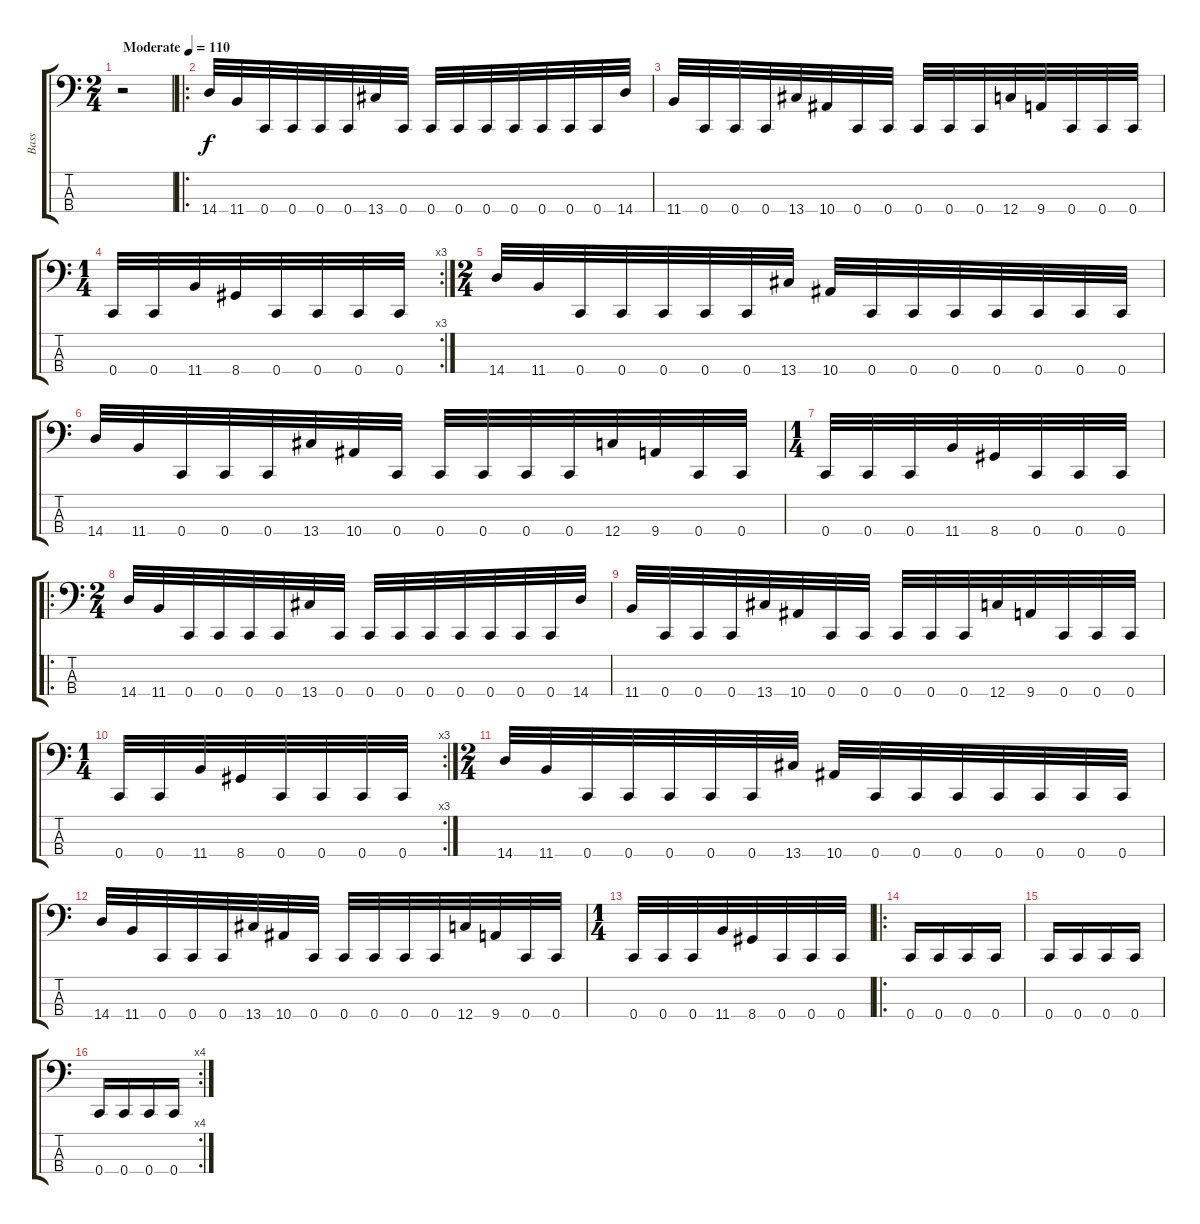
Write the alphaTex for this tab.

\track ("Bass" "Bass") {instrument electricbasspick}
\staff {score tabs}
\tuning (F2 C2 G1 C1) {hide}
\ts (2 4)
\tempo (110 "Moderate")
\clef f4
\ks c
r.2{dy f instrument electricbasspick} |
\ro
14.4.32 11.4.32 0.4.32 0.4.32 0.4.32 0.4.32 13.4.32 0.4.32 0.4.32 0.4.32 0.4.32 0.4.32 0.4.32 0.4.32 0.4.32 14.4.32 |
11.4.32 0.4.32 0.4.32 0.4.32 13.4.32 10.4.32 0.4.32 0.4.32 0.4.32 0.4.32 0.4.32 12.4.32 9.4.32 0.4.32 0.4.32 0.4.32 |
\rc 3
\ts (1 4)
0.4.32 0.4.32 11.4.32 8.4.32 0.4.32 0.4.32 0.4.32 0.4.32 |
\ts (2 4)
14.4.32 11.4.32 0.4.32 0.4.32 0.4.32 0.4.32 0.4.32 13.4.32 10.4.32 0.4.32 0.4.32 0.4.32 0.4.32 0.4.32 0.4.32 0.4.32 |
14.4.32 11.4.32 0.4.32 0.4.32 0.4.32 13.4.32 10.4.32 0.4.32 0.4.32 0.4.32 0.4.32 0.4.32 12.4.32 9.4.32 0.4.32 0.4.32 |
\ts (1 4)
0.4.32 0.4.32 0.4.32 11.4.32 8.4.32 0.4.32 0.4.32 0.4.32 |
\ro
\ts (2 4)
14.4.32 11.4.32 0.4.32 0.4.32 0.4.32 0.4.32 13.4.32 0.4.32 0.4.32 0.4.32 0.4.32 0.4.32 0.4.32 0.4.32 0.4.32 14.4.32 |
11.4.32 0.4.32 0.4.32 0.4.32 13.4.32 10.4.32 0.4.32 0.4.32 0.4.32 0.4.32 0.4.32 12.4.32 9.4.32 0.4.32 0.4.32 0.4.32 |
\rc 3
\ts (1 4)
0.4.32 0.4.32 11.4.32 8.4.32 0.4.32 0.4.32 0.4.32 0.4.32 |
\ts (2 4)
14.4.32 11.4.32 0.4.32 0.4.32 0.4.32 0.4.32 0.4.32 13.4.32 10.4.32 0.4.32 0.4.32 0.4.32 0.4.32 0.4.32 0.4.32 0.4.32 |
14.4.32 11.4.32 0.4.32 0.4.32 0.4.32 13.4.32 10.4.32 0.4.32 0.4.32 0.4.32 0.4.32 0.4.32 12.4.32 9.4.32 0.4.32 0.4.32 |
\ts (1 4)
0.4.32 0.4.32 0.4.32 11.4.32 8.4.32 0.4.32 0.4.32 0.4.32 |
\ro
0.4.16 0.4.16 0.4.16 0.4.16 |
0.4.16 0.4.16 0.4.16 0.4.16 |
\rc 4
0.4.16 0.4.16 0.4.16 0.4.16
